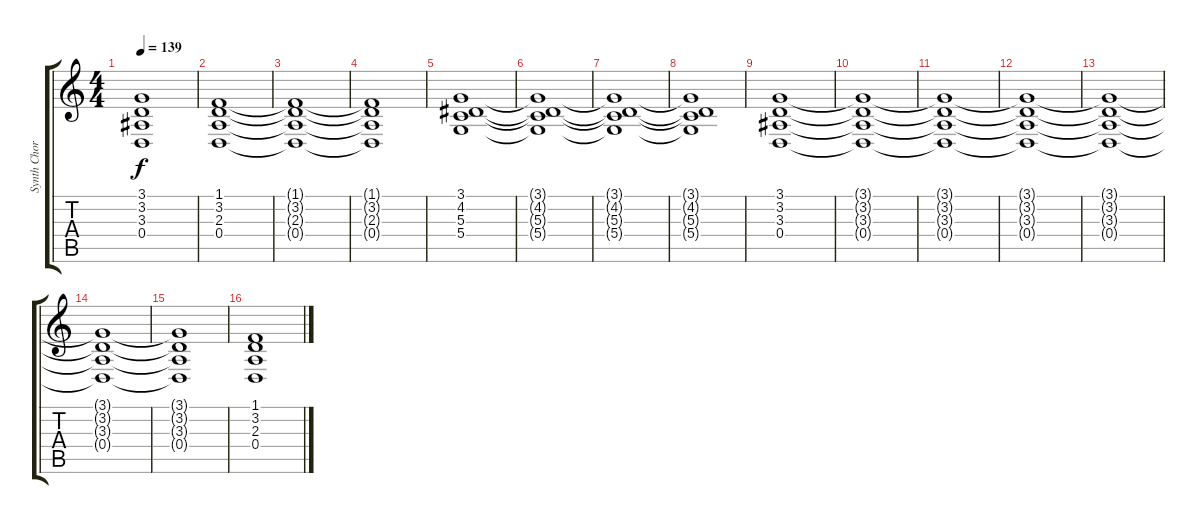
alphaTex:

\track ("Synth Chords (Rick Wright)" "Synth Chor") {instrument stringensemble1}
\staff {score tabs}
\tuning (E4 B3 G3 D3 A2 E2) {hide}
\ts (4 4)
\tempo 139
\clef g2
\ks c
(3.1{t} 3.2{t} 3.3{t} 0.4{t}).1{dy f} |
(1.1 3.2 2.3 0.4).1 |
(1.1{t} 3.2{t} 2.3{t} 0.4{t}).1 |
(1.1{t} 3.2{t} 2.3{t} 0.4{t}).1 |
(3.1 4.2 5.3 5.4).1 |
(3.1{t} 4.2{t} 5.3{t} 5.4{t}).1 |
(3.1{t} 4.2{t} 5.3{t} 5.4{t}).1 |
(3.1{t} 4.2{t} 5.3{t} 5.4{t}).1 |
(3.1 3.2 3.3 0.4).1 |
(3.1{t} 3.2{t} 3.3{t} 0.4{t}).1 |
(3.1{t} 3.2{t} 3.3{t} 0.4{t}).1 |
(3.1{t} 3.2{t} 3.3{t} 0.4{t}).1 |
(3.1{t} 3.2{t} 3.3{t} 0.4{t}).1 |
(3.1{t} 3.2{t} 3.3{t} 0.4{t}).1 |
(3.1{t} 3.2{t} 3.3{t} 0.4{t}).1 |
(1.1 3.2 2.3 0.4).1
